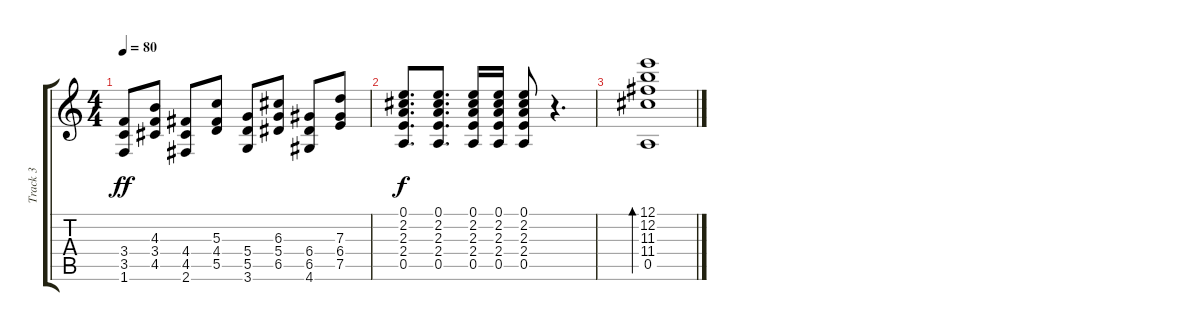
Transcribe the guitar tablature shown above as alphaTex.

\track ("Track 3" "Track 3") {instrument acousticguitarsteel}
\staff {score tabs}
\tuning (E4 B3 G3 D3 A2 E2) {hide}
\ts (4 4)
\tempo 80
\clef g2
\ks c
(3.4 3.5 1.6).8{dy ff} (4.3 3.4 4.5).8 (4.4 4.5 2.6).8 (5.3 4.4 5.5).8 (5.4 5.5 3.6).8 (6.3 5.4 6.5).8 (6.4 6.5 4.6).8 (7.3 6.4 7.5).8 |
(0.1 2.2 2.3 2.4 0.5).8{d dy f} (0.1 2.2 2.3 2.4 0.5).8{d} (0.1 2.2 2.3 2.4 0.5).16 (0.1 2.2 2.3 2.4 0.5).16 (0.1 2.2 2.3 2.4 0.5).8 r.4{d} |
(12.1 12.2 11.3 11.4 0.5).1{bd 120}
